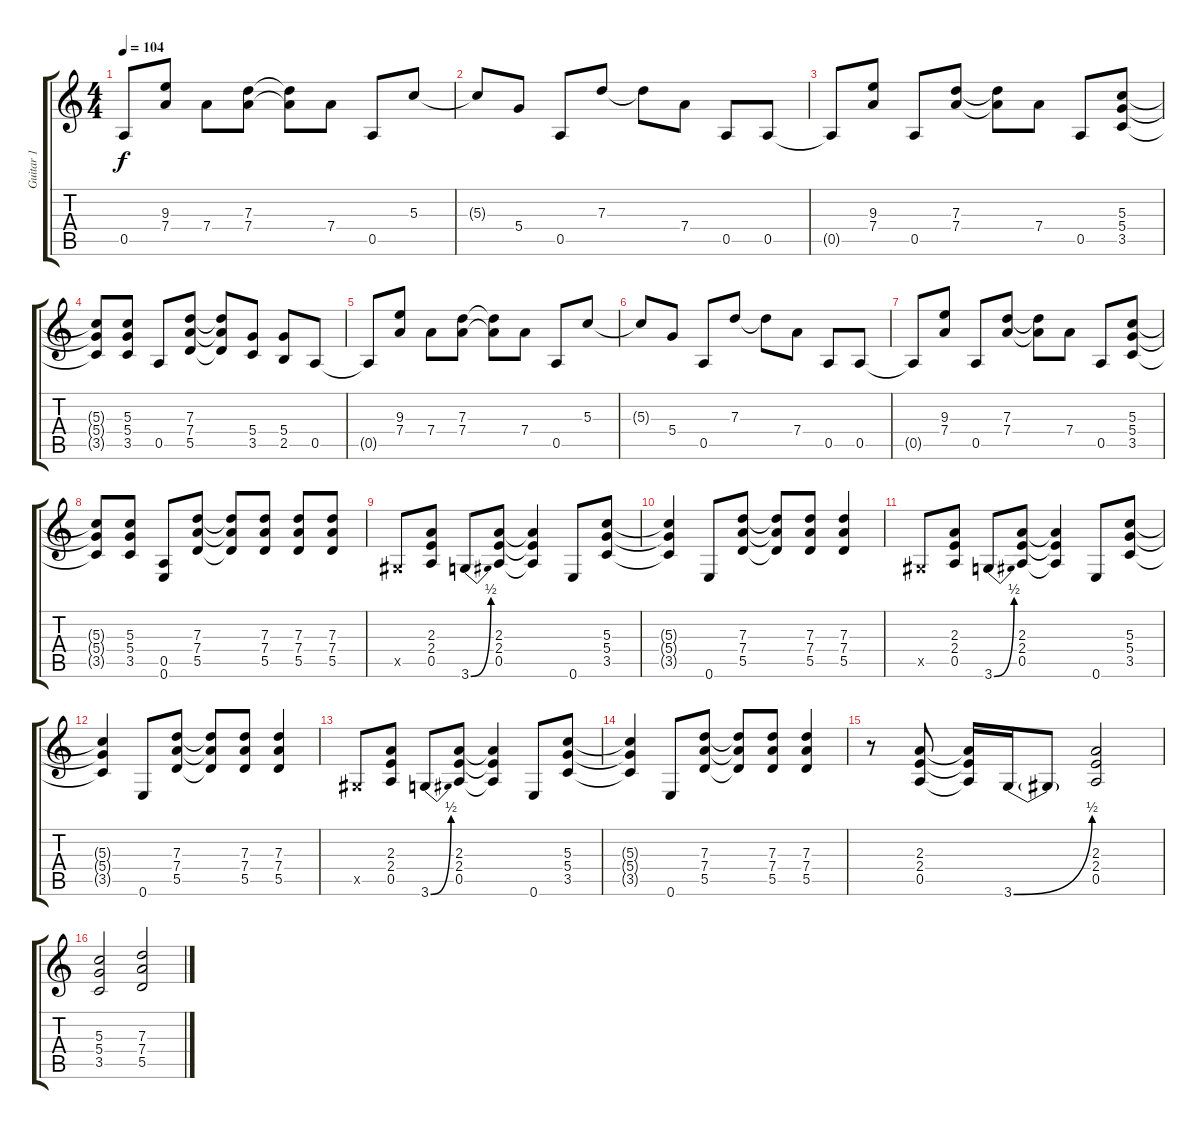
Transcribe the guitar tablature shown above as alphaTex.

\track ("Guitar 1" "Guitar 1") {instrument overdrivenguitar}
\staff {score tabs}
\tuning (E4 B3 G3 D3 A2 E2) {hide}
\ts (4 4)
\tempo 104
\clef g2
\ks c
0.5{t}.8{dy f} (9.3 7.4).8 7.4.8 (7.3 7.4).8 (7.3{t} 7.4{t}).8 7.4.8 0.5.8 5.3.8 |
5.3{t}.8 5.4.8 0.5.8 7.3.8 7.3{t}.8 7.4.8 0.5.8 0.5.8 |
0.5{t}.8 (9.3 7.4).8 0.5.8 (7.3 7.4).8 (7.3{t} 7.4{t}).8 7.4.8 0.5.8 (5.3 5.4 3.5).8 |
(5.3{t} 5.4{t} 3.5{t}).8 (5.3 5.4 3.5).8 0.5.8 (7.3 7.4 5.5).8 (7.3{t} 7.4{t} 5.5{t}).8 (5.4 3.5).8 (5.4 2.5).8 0.5.8 |
0.5{t}.8 (9.3 7.4).8 7.4.8 (7.3 7.4).8 (7.3{t} 7.4{t}).8 7.4.8 0.5.8 5.3.8 |
5.3{t}.8 5.4.8 0.5.8 7.3.8 7.3{t}.8 7.4.8 0.5.8 0.5.8 |
0.5{t}.8 (9.3 7.4).8 0.5.8 (7.3 7.4).8 (7.3{t} 7.4{t}).8 7.4.8 0.5.8 (5.3 5.4 3.5).8 |
(5.3{t} 5.4{t} 3.5{t}).8 (5.3 5.4 3.5).8 (0.5 0.6).8 (7.3 7.4 5.5).8 (7.3{t} 7.4{t} 5.5{t}).8 (7.3 7.4 5.5).8 (7.3 7.4 5.5).8 (7.3 7.4 5.5).8 |
-1.5{x}.8 (2.3 2.4 0.5).8 3.6{be (bend 0 0 60 2)}.8 (2.3 2.4 0.5).8 (2.3{t} 2.4{t} 0.5{t}).4 0.6.8 (5.3 5.4 3.5).8 |
(5.3{t} 5.4{t} 3.5{t}).4 0.6.8 (7.3 7.4 5.5).8 (7.3{t} 7.4{t} 5.5{t}).8 (7.3 7.4 5.5).8 (7.3 7.4 5.5).4 |
-1.5{x}.8 (2.3 2.4 0.5).8 3.6{be (bend 0 0 60 2)}.8 (2.3 2.4 0.5).8 (2.3{t} 2.4{t} 0.5{t}).4 0.6.8 (5.3 5.4 3.5).8 |
(5.3{t} 5.4{t} 3.5{t}).4 0.6.8 (7.3 7.4 5.5).8 (7.3{t} 7.4{t} 5.5{t}).8 (7.3 7.4 5.5).8 (7.3 7.4 5.5).4 |
-1.5{x}.8 (2.3 2.4 0.5).8 3.6{be (bend 0 0 60 2)}.8 (2.3 2.4 0.5).8 (2.3{t} 2.4{t} 0.5{t}).4 0.6.8 (5.3 5.4 3.5).8 |
(5.3{t} 5.4{t} 3.5{t}).4 0.6.8 (7.3 7.4 5.5).8 (7.3{t} 7.4{t} 5.5{t}).8 (7.3 7.4 5.5).8 (7.3 7.4 5.5).4 |
r.8 (2.3 2.4 0.5).8 (2.3{t} 2.4{t} 0.5{t}).16 3.6{be (bend 0 0 60 2)}.16 3.6{t}.8 (2.3 2.4 0.5).2 |
(5.3 5.4 3.5).2 (7.3 7.4 5.5).2
